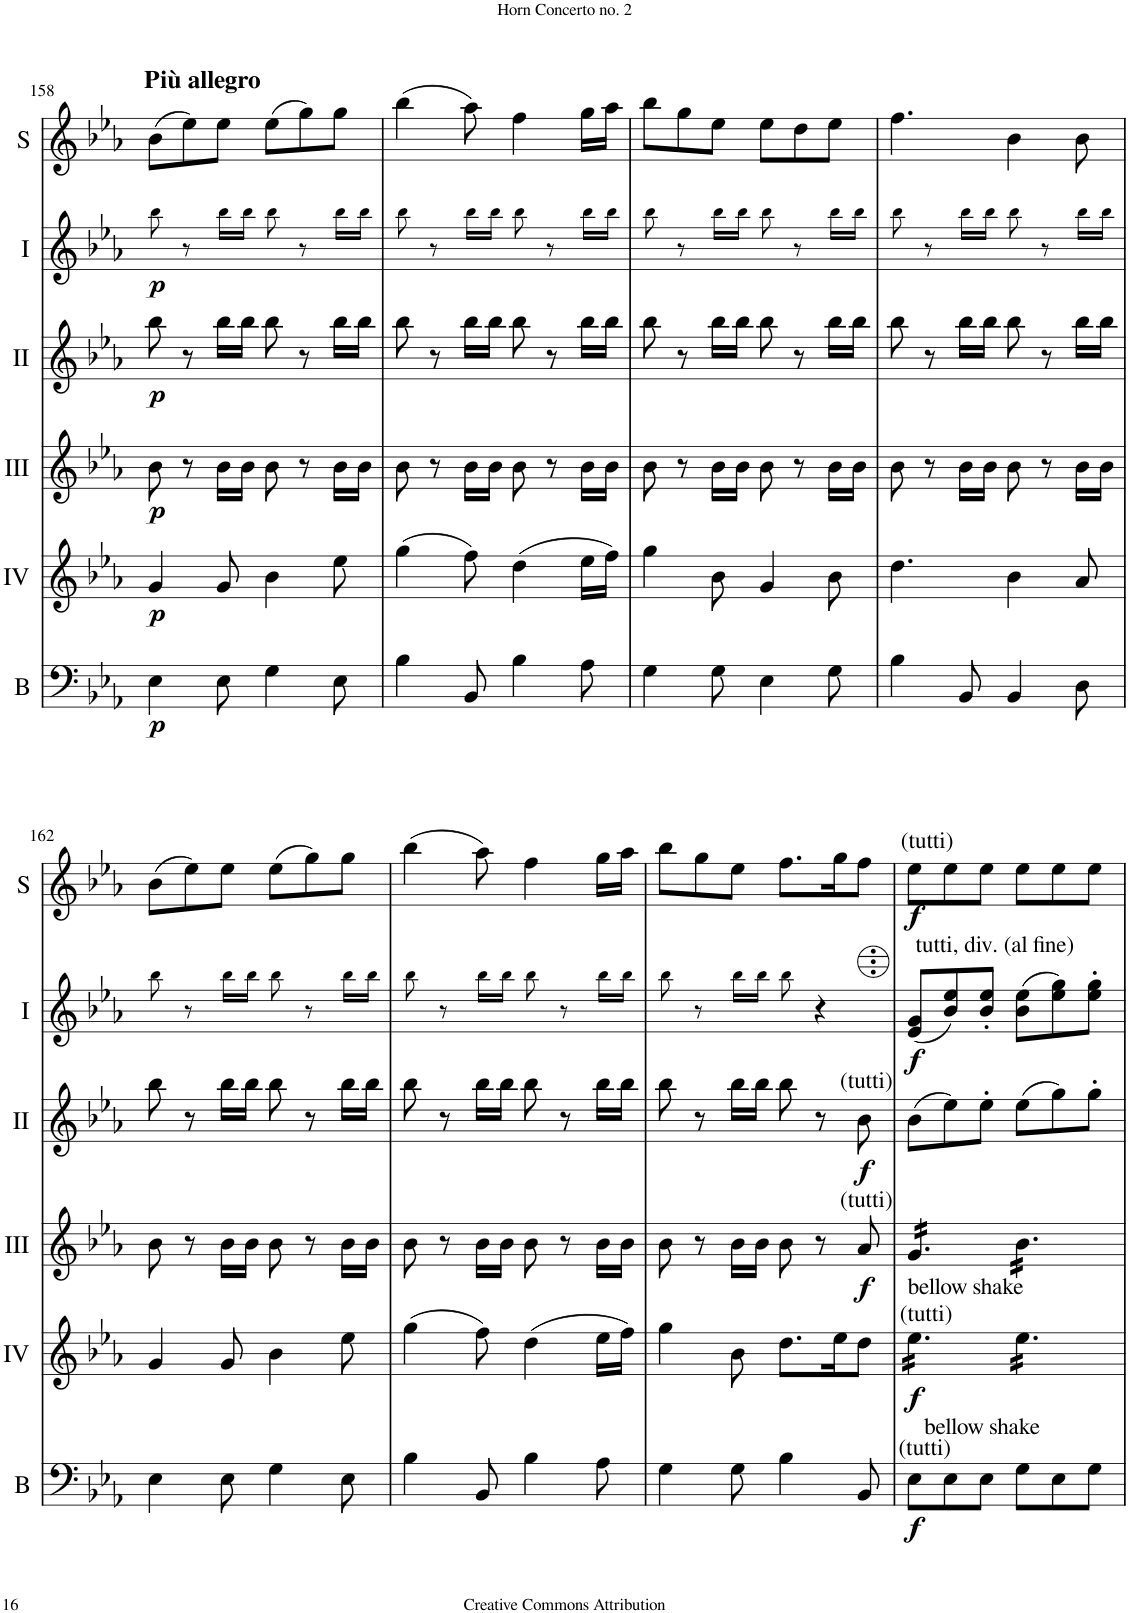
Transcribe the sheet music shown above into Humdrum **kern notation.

**kern	**dynam	**kern	**dynam	**kern	**dynam	**kern	**dynam	**kern	**dynam	**kern	**dynam
*part6	*part6	*part5	*part5	*part4	*part4	*part3	*part3	*part2	*part2	*part1	*part1
*staff6	*staff6	*staff5	*staff5	*staff4	*staff4	*staff3	*staff3	*staff2	*staff2	*staff1	*staff1
*I"Bass	*	*I"Acc. 4	*	*I"Acc. 3	*	*I"Acc. 2	*	*I"Acc. 1	*	*I"Solo	*
*I'B	*	*	*	*	*	*	*	*	*	*I'S	*
!!LO:PB:g=z
*clefF4	*	*clefG2	*	*clefG2	*	*clefG2	*	*clefG2	*	*clefG2	*
*Trd7c12	*	*Trd7c12	*	*	*	*	*	*Trd7c12	*	*Trd7c12	*
*k[b-e-a-]	*	*k[b-e-a-]	*	*k[b-e-a-]	*	*k[b-e-a-]	*	*k[b-e-a-]	*	*k[b-e-a-]	*
*M6/8	*	*M6/8	*	*M6/8	*	*M6/8	*	*M6/8	*	*M6/8	*
=158	=158	=158	=158	=158	=158	=158	=158	=158	=158	=158	=158
!	!	!	!	!	!	!	!	!	!	!LO:TX:a:B:t=Più allegro	!
!	!LO:DY:b	!	!LO:DY:b	!	!LO:DY:b	!	!LO:DY:b	!	!LO:DY:b	!	!
4E-\	p	4g/	p	8b-\	p	8bb-\	p	8bb-\	p	(8b-\L	.
.	.	.	.	8r	.	8r	.	8r	.	8ee-\)	.
8E-\	.	8g/	.	16b-\LL	.	16bb-\LL	.	16bb-\LL	.	8ee-\J	.
.	.	.	.	16b-\JJ	.	16bb-\JJ	.	16bb-\JJ	.	.	.
4G\	.	4b-\	.	8b-\	.	8bb-\	.	8bb-\	.	(8ee-\L	.
.	.	.	.	8r	.	8r	.	8r	.	8gg\)	.
8E-\	.	8ee-\	.	16b-\LL	.	16bb-\LL	.	16bb-\LL	.	8gg\J	.
.	.	.	.	16b-\JJ	.	16bb-\JJ	.	16bb-\JJ	.	.	.
=159	=159	=159	=159	=159	=159	=159	=159	=159	=159	=159	=159
4B-\	.	(4gg\	.	8b-\	.	8bb-\	.	8bb-\	.	(4bb-\	.
.	.	.	.	8r	.	8r	.	8r	.	.	.
8BB-/	.	8ff\)	.	16b-\LL	.	16bb-\LL	.	16bb-\LL	.	8aa-\)	.
.	.	.	.	16b-\JJ	.	16bb-\JJ	.	16bb-\JJ	.	.	.
4B-\	.	(4dd\	.	8b-\	.	8bb-\	.	8bb-\	.	4ff\	.
.	.	.	.	8r	.	8r	.	8r	.	.	.
8A-\	.	16ee-\LL	.	16b-\LL	.	16bb-\LL	.	16bb-\LL	.	16gg\LL	.
.	.	16ff\JJ)	.	16b-\JJ	.	16bb-\JJ	.	16bb-\JJ	.	16aa-\JJ	.
=160	=160	=160	=160	=160	=160	=160	=160	=160	=160	=160	=160
4G\	.	4gg\	.	8b-\	.	8bb-\	.	8bb-\	.	8bb-\L	.
.	.	.	.	8r	.	8r	.	8r	.	8gg\	.
8G\	.	8b-\	.	16b-\LL	.	16bb-\LL	.	16bb-\LL	.	8ee-\J	.
.	.	.	.	16b-\JJ	.	16bb-\JJ	.	16bb-\JJ	.	.	.
4E-\	.	4g/	.	8b-\	.	8bb-\	.	8bb-\	.	8ee-\L	.
.	.	.	.	8r	.	8r	.	8r	.	8dd\	.
8G\	.	8b-\	.	16b-\LL	.	16bb-\LL	.	16bb-\LL	.	8ee-\J	.
.	.	.	.	16b-\JJ	.	16bb-\JJ	.	16bb-\JJ	.	.	.
=161	=161	=161	=161	=161	=161	=161	=161	=161	=161	=161	=161
4B-\	.	4.dd\	.	8b-\	.	8bb-\	.	8bb-\	.	4.ff\	.
.	.	.	.	8r	.	8r	.	8r	.	.	.
8BB-/	.	.	.	16b-\LL	.	16bb-\LL	.	16bb-\LL	.	.	.
.	.	.	.	16b-\JJ	.	16bb-\JJ	.	16bb-\JJ	.	.	.
4BB-/	.	4b-\	.	8b-\	.	8bb-\	.	8bb-\	.	4b-\	.
.	.	.	.	8r	.	8r	.	8r	.	.	.
8D\	.	8a-/	.	16b-\LL	.	16bb-\LL	.	16bb-\LL	.	8b-\	.
.	.	.	.	16b-\JJ	.	16bb-\JJ	.	16bb-\JJ	.	.	.
!!LO:LB:g=z
=162	=162	=162	=162	=162	=162	=162	=162	=162	=162	=162	=162
4E-\	.	4g/	.	8b-\	.	8bb-\	.	8bb-\	.	(8b-\L	.
.	.	.	.	8r	.	8r	.	8r	.	8ee-\)	.
8E-\	.	8g/	.	16b-\LL	.	16bb-\LL	.	16bb-\LL	.	8ee-\J	.
.	.	.	.	16b-\JJ	.	16bb-\JJ	.	16bb-\JJ	.	.	.
4G\	.	4b-\	.	8b-\	.	8bb-\	.	8bb-\	.	(8ee-\L	.
.	.	.	.	8r	.	8r	.	8r	.	8gg\)	.
8E-\	.	8ee-\	.	16b-\LL	.	16bb-\LL	.	16bb-\LL	.	8gg\J	.
.	.	.	.	16b-\JJ	.	16bb-\JJ	.	16bb-\JJ	.	.	.
=163	=163	=163	=163	=163	=163	=163	=163	=163	=163	=163	=163
4B-\	.	(4gg\	.	8b-\	.	8bb-\	.	8bb-\	.	(4bb-\	.
.	.	.	.	8r	.	8r	.	8r	.	.	.
8BB-/	.	8ff\)	.	16b-\LL	.	16bb-\LL	.	16bb-\LL	.	8aa-\)	.
.	.	.	.	16b-\JJ	.	16bb-\JJ	.	16bb-\JJ	.	.	.
4B-\	.	(4dd\	.	8b-\	.	8bb-\	.	8bb-\	.	4ff\	.
.	.	.	.	8r	.	8r	.	8r	.	.	.
8A-\	.	16ee-\LL	.	16b-\LL	.	16bb-\LL	.	16bb-\LL	.	16gg\LL	.
.	.	16ff\JJ)	.	16b-\JJ	.	16bb-\JJ	.	16bb-\JJ	.	16aa-\JJ	.
=164	=164	=164	=164	=164	=164	=164	=164	=164	=164	=164	=164
4G\	.	4gg\	.	8b-\	.	8bb-\	.	8bb-\	.	8bb-\L	.
.	.	.	.	8r	.	8r	.	8r	.	8gg\	.
8G\	.	8b-\	.	16b-\LL	.	16bb-\LL	.	16bb-\LL	.	8ee-\J	.
.	.	.	.	16b-\JJ	.	16bb-\JJ	.	16bb-\JJ	.	.	.
4B-\	.	8.dd\L	.	8b-\	.	8bb-\	.	8bb-\	.	8.ff\L	.
.	.	.	.	8r	.	8r	.	4r	.	.	.
.	.	16ee-\K	.	.	.	.	.	.	.	16gg\K	.
!	!	!	!	!	!	!LO:TX:a:t=(tutti)	!	!	!	!	!
!	!	!	!	!LO:TX:a:t=(tutti)	!	!	!	!	!	!	!
!	!	!	!	!	!LO:DY:b	!	!LO:DY:b	!	!	!	!
8BB-/	.	8dd\J	.	8a-/	f	8b-\	f	.	.	8ff\J	.
=165	=165	=165	=165	=165	=165	=165	=165	=165	=165	=165	=165
!	!	!	!	!	!	!	!	!	!	!LO:TX:a:t=(tutti)	!
!	!	!	!	!	!	!	!	!LO:TX:a:t=tutti, div. (al fine)	!	!	!
!	!	!	!	!LO:TX:b:t=bellow shake	!	!	!	!	!	!	!
!	!	!LO:TX:a:t=(tutti)	!	!	!	!	!	!	!	!	!
!	!	!LO:TX:b:t=bellow shake	!	!	!	!	!	!	!	!	!
!LO:TX:a:t=(tutti)	!	!	!	!	!	!	!	!	!	!	!
!	!LO:DY:b	!	!LO:DY:b	!	!	!	!	!	!LO:DY:b	!	!LO:DY:b
*	*	*tremolo	*	*	*	*	*	*	*	*	*
*	*	*	*	*tremolo	*	*	*	*	*	*	*
8E-\L	f	16ee-\LL	f	16g/LL	.	(8b-\L	.	(8e-/ 8g/L	f	8ee-\L	f
.	.	16ee-\	.	16g/	.	.	.	.	.	.	.
8E-\	.	16ee-\	.	16g/	.	8ee-\)	.	8b-/ 8ee-/)	.	8ee-\	.
.	.	16ee-\	.	16g/	.	.	.	.	.	.	.
8E-\J	.	16ee-\	.	16g/	.	8ee-'\J	.	8b-/' 8ee-/'J	.	8ee-\J	.
.	.	16ee-\JJ	.	16g/JJ	.	.	.	.	.	.	.
8G\L	.	16ee-\LL	.	16b-\LL	.	(8ee-\L	.	(8b-\ 8ee-\L	.	8ee-\L	.
.	.	16ee-\	.	16b-\	.	.	.	.	.	.	.
8E-\	.	16ee-\	.	16b-\	.	8gg\)	.	8ee-\ 8gg\)	.	8ee-\	.
.	.	16ee-\	.	16b-\	.	.	.	.	.	.	.
8G\J	.	16ee-\	.	16b-\	.	8gg'\J	.	8ee-\' 8gg\'J	.	8ee-\J	.
.	.	16ee-\JJ	.	16b-\JJ	.	.	.	.	.	.	.
*	*	*	*	*Xtremolo	*	*	*	*	*	*	*
*	*	*Xtremolo	*	*	*	*	*	*	*	*	*
=	=	=	=	=	=	=	=	=	=	=	=
*-	*-	*-	*-	*-	*-	*-	*-	*-	*-	*-	*-
